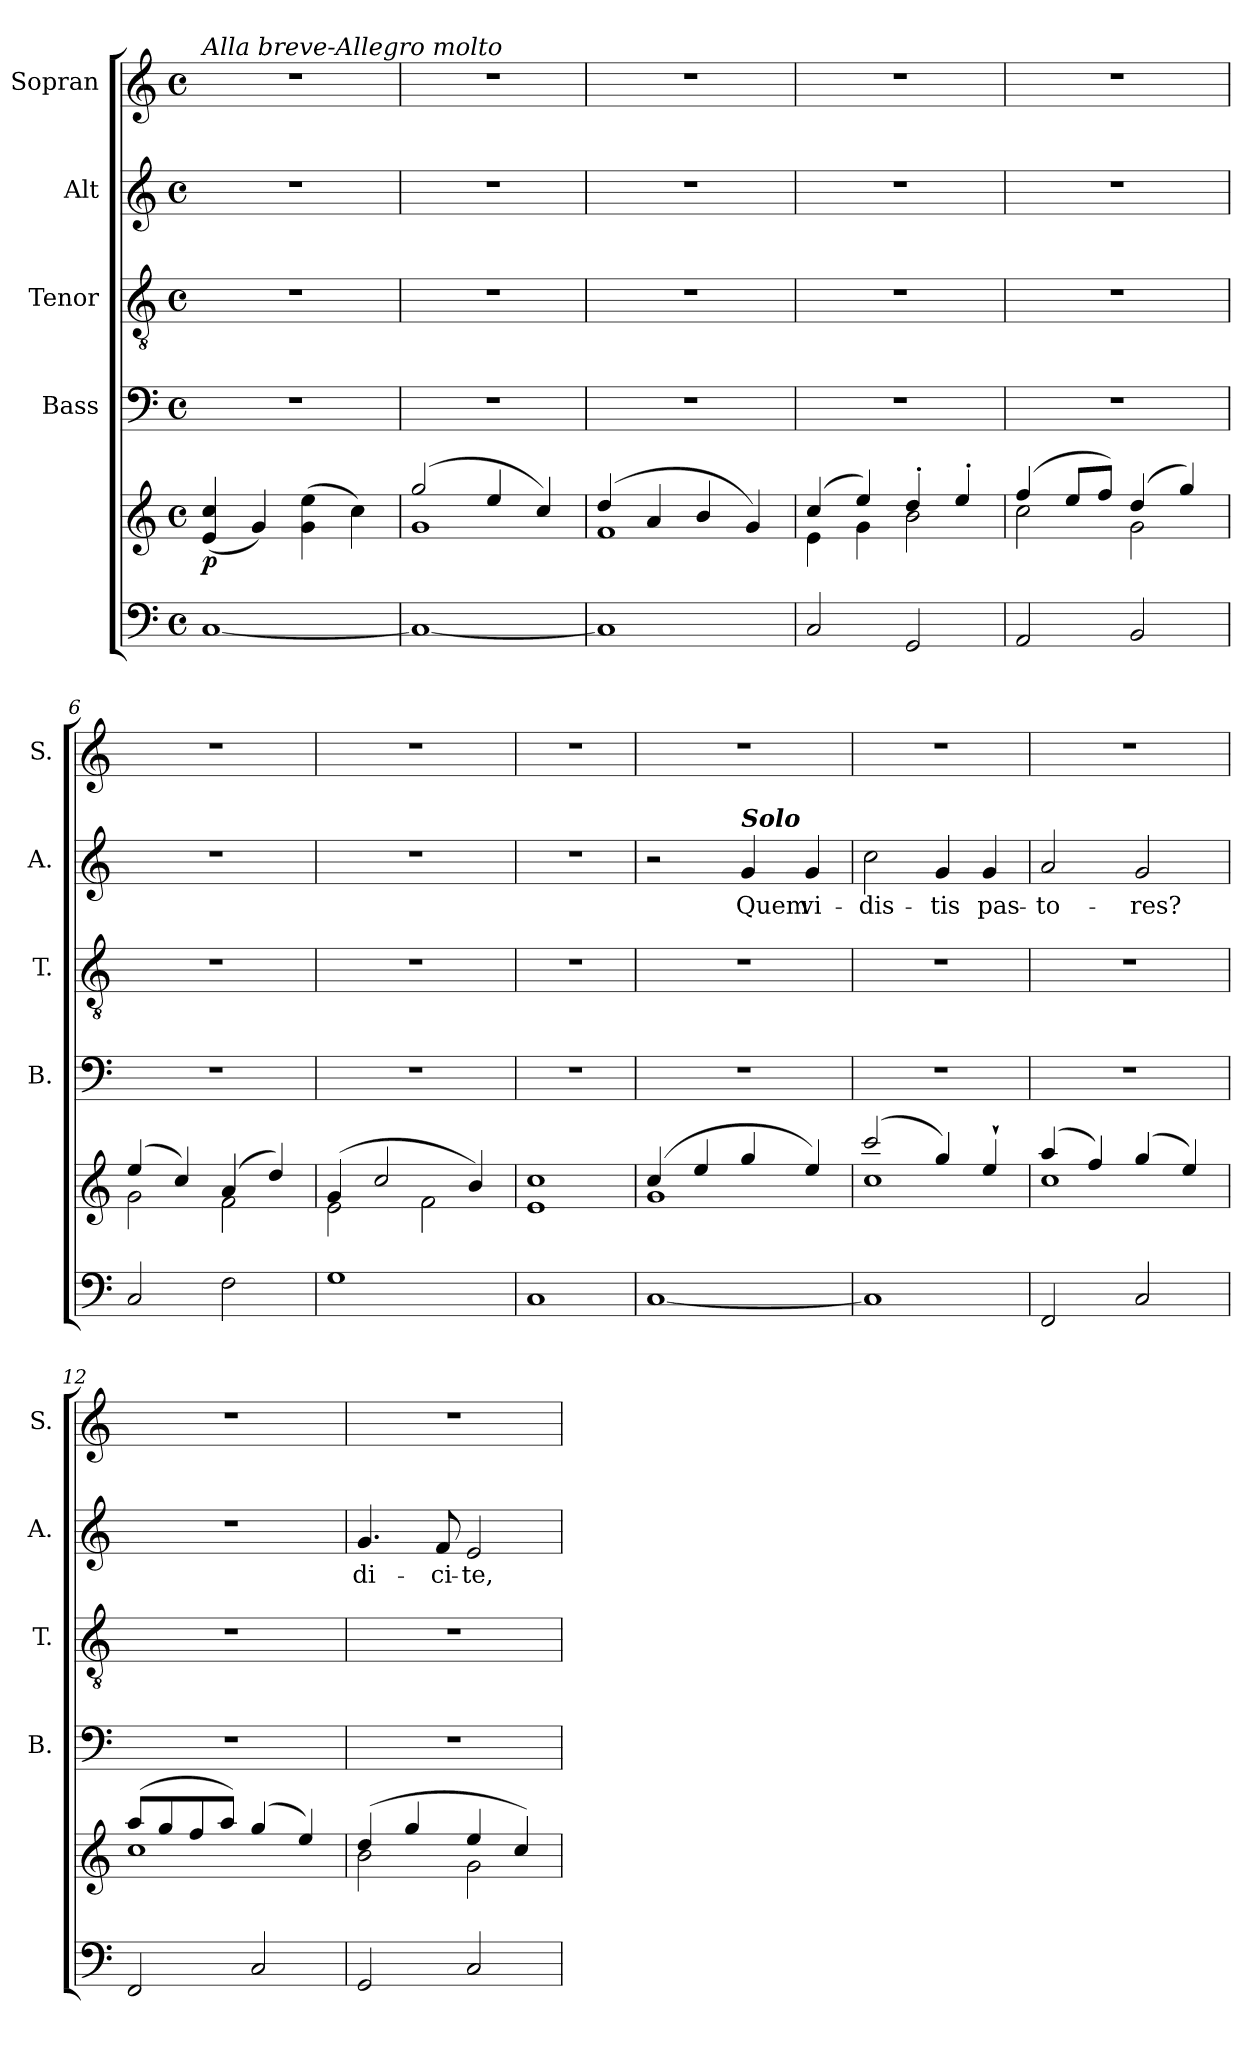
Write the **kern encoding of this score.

**kern	**kern	**dynam	**kern	**kern	**kern	**text	**kern
*part5	*part5	*part5	*part4	*part3	*part2	*part2	*part1
*staff6	*staff5	*staff5/6	*staff4	*staff3	*staff2	*staff2	*staff1
*	*	*	*I"Bass	*I"Tenor	*I"Alt	*	*I"Sopran
*	*	*	*I'B.	*I'T.	*I'A.	*	*I'S.
*clefF4	*clefG2	*	*clefF4	*clefGv2	*clefG2	*	*clefG2
*k[]	*k[]	*	*k[]	*k[]	*k[]	*	*k[]
*C:	*C:	*	*C:	*C:	*C:	*	*C:
*M4/4	*M4/4	*	*M4/4	*M4/4	*M4/4	*	*M4/4
*met(c)	*met(c)	*	*met(c)	*met(c)	*met(c)	*	*met(c)
=1	=1	=1	=1	=1	=1	=1	=1
!	!	!	!	!	!	!	!LO:TX:a:i:t=Alla breve-Allegro molto
!	!	!LO:DY:b	!	!	!	!	!
[1C	(4e/ 4cc/	p	1r	1r	1r	.	1r
.	4g/)	.	.	.	.	.	.
.	(>4g\ 4ee\	.	.	.	.	.	.
.	4cc\)	.	.	.	.	.	.
=2	=2	=2	=2	=2	=2	=2	=2
*	*^	*	*	*	*	*	*
1C_	(2gg/	1g	.	1r	1r	1r	.	1r
.	4ee/	.	.	.	.	.	.	.
.	4cc/)	.	.	.	.	.	.	.
=3	=3	=3	=3	=3	=3	=3	=3	=3
1C]	(4dd/	1f	.	1r	1r	1r	.	1r
.	4a/	.	.	.	.	.	.	.
.	4b/	.	.	.	.	.	.	.
.	4g/)	.	.	.	.	.	.	.
=4	=4	=4	=4	=4	=4	=4	=4	=4
2C/	(4cc/	4e\	.	1r	1r	1r	.	1r
.	4ee/)	4g\	.	.	.	.	.	.
2GG/	4dd'>/	2b\	.	.	.	.	.	.
.	4ee'>/	.	.	.	.	.	.	.
=5	=5	=5	=5	=5	=5	=5	=5	=5
2AA/	(4ff/	2cc\	.	1r	1r	1r	.	1r
.	8ee/L	.	.	.	.	.	.	.
.	8ff/J)	.	.	.	.	.	.	.
2BB/	(4dd/	2g\	.	.	.	.	.	.
.	4gg/)	.	.	.	.	.	.	.
=6	=6	=6	=6	=6	=6	=6	=6	=6
2C/	(4ee/	2g\	.	1r	1r	1r	.	1r
.	4cc/)	.	.	.	.	.	.	.
2F\	(4a/	2f\	.	.	.	.	.	.
.	4dd/)	.	.	.	.	.	.	.
!!LO:LB:g=z
=7	=7	=7	=7	=7	=7	=7	=7	=7
1G	(4g/	2e\	.	1r	1r	1r	.	1r
.	2cc/	.	.	.	.	.	.	.
.	.	2f\	.	.	.	.	.	.
.	4b/)	.	.	.	.	.	.	.
=8	=8	=8	=8	=8	=8	=8	=8	=8
1C	1cc	1e	.	1r	1r	1r	.	1r
=9	=9	=9	=9	=9	=9	=9	=9	=9
[1C	(4cc/	1g	.	1r	1r	2r	.	1r
.	4ee/	.	.	.	.	.	.	.
!	!	!	!	!	!	!LO:TX:a:Bi:t=Solo	!	!
!	!	!	!	!	!	!	!LO:LY:b	!
.	4gg/	.	.	.	.	4g/	Quem	.
!	!	!	!	!	!	!	!LO:LY:b	!
.	4ee/)	.	.	.	.	4g/	vi-	.
=10	=10	=10	=10	=10	=10	=10	=10	=10
!	!	!	!	!	!	!	!LO:LY:b	!
1C]	(2ccc/	1cc	.	1r	1r	2cc\	-dis-	1r
!	!	!	!	!	!	!	!LO:LY:b	!
.	4gg/)	.	.	.	.	4g/	-tis	.
!	!	!	!	!	!	!	!LO:LY:b	!
.	4ee`>/	.	.	.	.	4g/	pas-	.
=11	=11	=11	=11	=11	=11	=11	=11	=11
!	!	!	!	!	!	!	!LO:LY:b	!
2FF/	(4aa/	1cc	.	1r	1r	2a/	-to-	1r
.	4ff/)	.	.	.	.	.	.	.
!	!	!	!	!	!	!	!LO:LY:b	!
2C/	(4gg/	.	.	.	.	2g/	-res?	.
.	4ee/)	.	.	.	.	.	.	.
=12	=12	=12	=12	=12	=12	=12	=12	=12
2FF/	(>8aa/L	1cc	.	1r	1r	1r	.	1r
.	8gg/	.	.	.	.	.	.	.
.	8ff/	.	.	.	.	.	.	.
.	8aa/J)	.	.	.	.	.	.	.
2C/	(4gg/	.	.	.	.	.	.	.
.	4ee/)	.	.	.	.	.	.	.
=13	=13	=13	=13	=13	=13	=13	=13	=13
!	!	!	!	!	!	!	!LO:LY:b	!
2GG/	(4dd/	2b\	.	1r	1r	4.g/	di-	1r
.	4gg/	.	.	.	.	.	.	.
!	!	!	!	!	!	!	!LO:LY:b	!
.	.	.	.	.	.	8f/	-ci-	.
!	!	!	!	!	!	!	!LO:LY:b	!
2C/	4ee/	2g\	.	.	.	2e/	-te,	.
.	4cc/)	.	.	.	.	.	.	.
*	*v	*v	*	*	*	*	*	*
=	=	=	=	=	=	=	=
*-	*-	*-	*-	*-	*-	*-	*-
